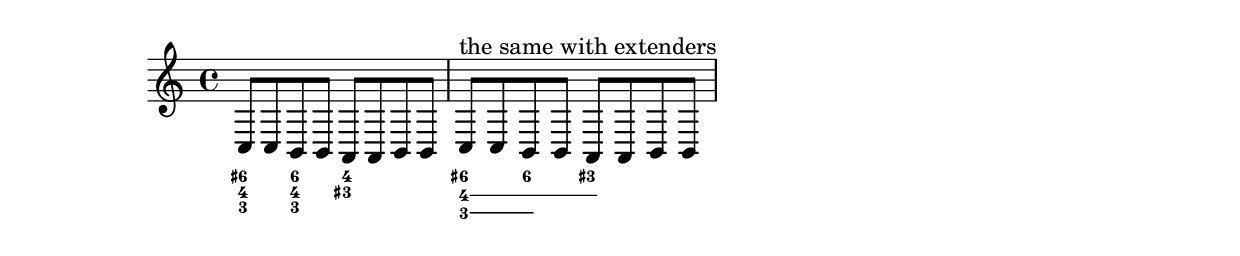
\header {

  texidoc = "Figured bass extender lines run between repeated bass
figures. They are switched on with @code{useBassFigureExtenders}"

}

\version "2.10.0"
\paper {
  ragged-right = ##t
}

<<
  \relative \new Voice {
    c8 c  b b  a a  b b  
    c^"the same with extenders" c  b b  a a  b b  
  
  }
 \figures {
    <6+ 4 3>4 <6 4 3> <4 3+> r4
    \set useBassFigureExtenders = ##t
    <6+ 4 3> <6 4 3> <4 3+> r4
  } 
>>
